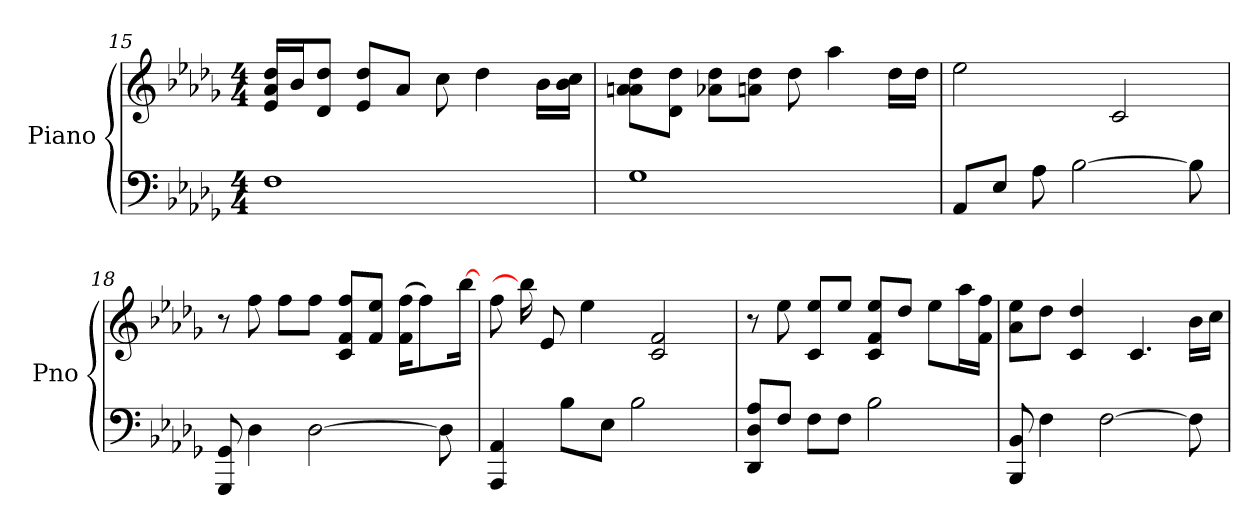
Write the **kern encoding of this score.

**kern	**kern
*part1	*part1
*staff2	*staff1
*I"Piano	*
*I'Pno	*
!!LO:LB:g=z
*clefF4	*clefG2
*k[b-e-a-d-g-]	*k[b-e-a-d-g-]
*M4/4	*M4/4
=15	=15
1F	16e-/ 16a-/ 16dd-/LL
.	16b-/J
.	8d-/ 8dd-/J
.	8e-/ 8dd-/L
.	8a-/J
.	8cc\
.	4dd-\
.	16b-\LL
.	16b-\ 16cc\JJ
=16	=16
1G-	8an\ 8a\ 8dd-\L
.	8d-\ 8dd-\J
.	8a-X\ 8dd-\L
.	8an\ 8dd-\J
.	8dd-\
.	4aa-\
.	16dd-\LL
.	16dd-\JJ
=17	=17
8AA-/L	2ee-\
8E-/J	.
8A-\	.
[>2B-\	.
.	2c/
8B-\]	.
=18	=18
8GGG-/ 8GG-/	8r
4D-\	8ff\
.	8ff\L
[>2D-\	8ff\J
.	8c/ 8f/ 8ff/L
.	8f/ 8ee-/J
.	(<16f\ 16ff\KL
.	8ff\)
8D-\]	.
.	[16bb-\Jk
!!LO:LB:g=z
=19	=19
4AAA-/ 4AA-/	8ff\
.	16bb-\]
.	8e-/
8B-\L	.
.	4ee-\
8E-\J	.
2B-\	.
.	2c/ 2f/
16ryy	.
=20	=20
8DD-/ 8D-/ 8A-/L	8r
8F/J	8ee-\
8F\L	8c/ 8ee-/L
8F\J	8ee-/J
2B-\	8c/ 8f/ 8ee-/L
.	8dd-/J
.	8ee-\L
.	16aa-\L
.	16f\ 16ff\JJ
=21	=21
8BBB-/ 8BB-/	8a-\ 8ee-\L
4F\	8dd-\J
.	4c/ 4dd-/
[>2F\	.
.	4.c/
8F\]	16b-\LL
.	16cc\JJ
=	=
*-	*-
